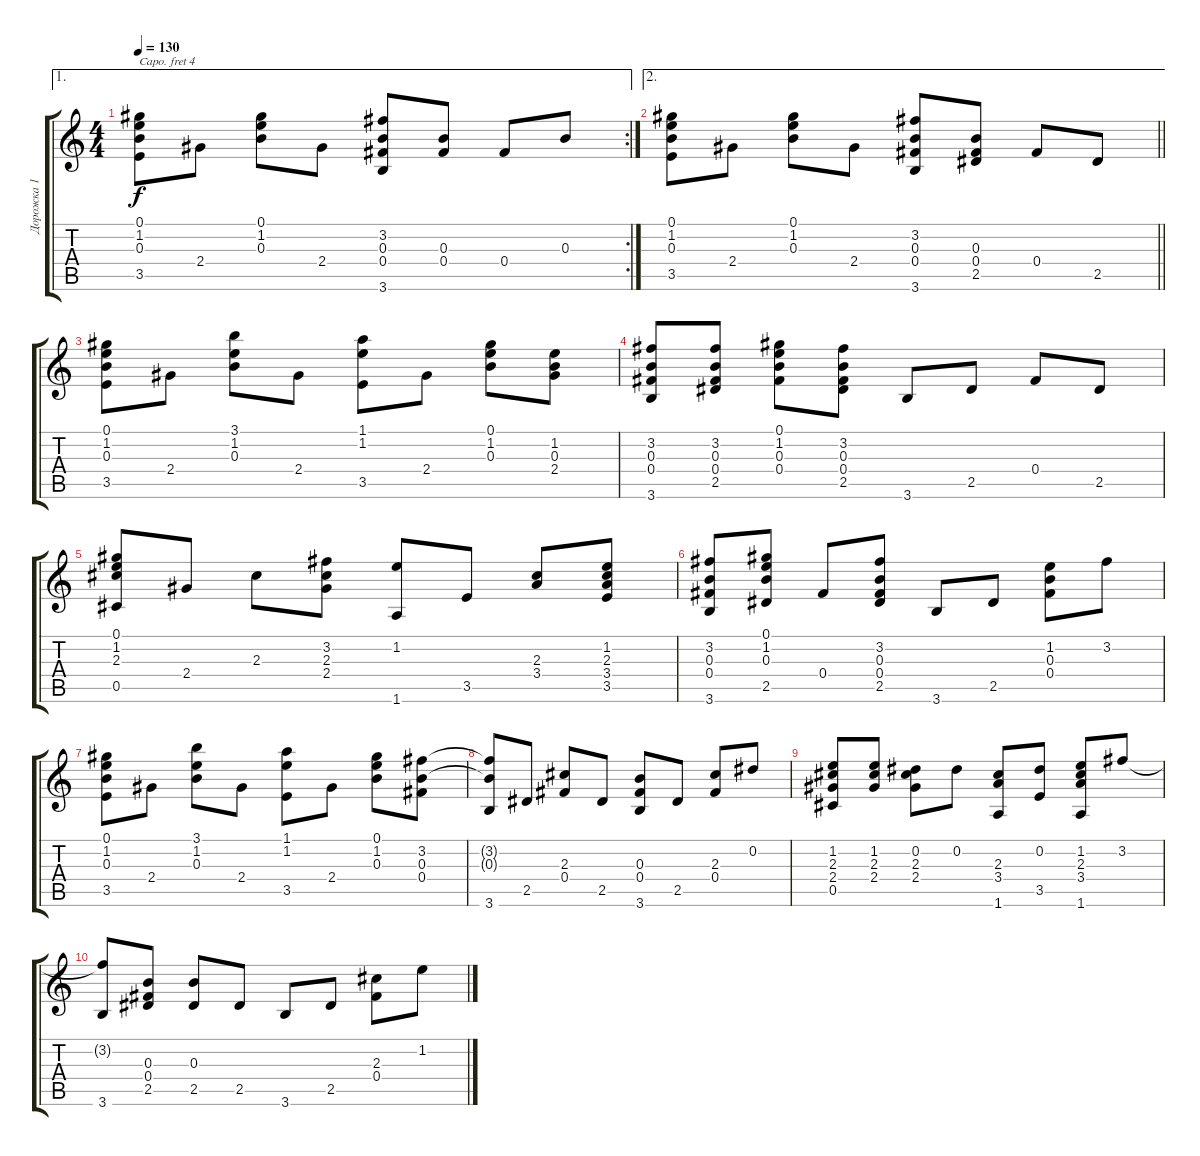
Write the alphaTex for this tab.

\track ("Дорожка 1" "Дорожка 1") {instrument acousticguitarsteel}
\staff {score tabs}
\capo 4
\tuning (E4 B3 G3 D3 A2 E2) {hide}
\ae 1
\rc 2
\ts (4 4)
\tempo 130
\clef g2
\ks c
(0.1 1.2 0.3 3.5).8{dy f} 2.4.8 (0.1 1.2 0.3).8 2.4.8 (3.2 0.3 0.4 3.6).8 (0.3 0.4).8 0.4.8 0.3.8 |
\ae 2
\barLineRight lightlight
(0.1 1.2 0.3 3.5).8 2.4.8 (0.1 1.2 0.3).8 2.4.8 (3.2 0.3 0.4 3.6).8 (0.3 0.4 2.5).8 0.4.8 2.5.8 |
(0.1 1.2 0.3 3.5).8 2.4.8 (3.1 1.2 0.3).8 2.4.8 (1.1 1.2 3.5).8 2.4.8 (0.1 1.2 0.3).8 (1.2 0.3 2.4).8 |
(3.2 0.3 0.4 3.6).8 (3.2 0.3 0.4 2.5).8 (0.1 1.2 0.3 0.4).8 (3.2 0.3 0.4 2.5).8 3.6.8 2.5.8 0.4.8 2.5.8 |
(0.1 1.2 2.3 0.5).8{volume 0} 2.4.8 2.3.8 (3.2 2.3 2.4).8 (1.2 1.6).8 3.5.8 (2.3 3.4).8 (1.2 2.3 3.4 3.5).8 |
(3.2 0.3 0.4 3.6).8 (0.1 1.2 0.3 2.5).8 0.4.8 (3.2 0.3 0.4 2.5).8 3.6.8 2.5.8 (1.2 0.3 0.4).8 3.2.8 |
(0.1 1.2 0.3 3.5).8 2.4.8 (3.1 1.2 0.3).8 2.4.8 (1.1 1.2 3.5).8 2.4.8 (0.1 1.2 0.3).8 (3.2 0.3 0.4).8 |
(3.2{t} 0.3{t} 3.6).8 2.5.8 (2.3 0.4).8 2.5.8 (0.3 0.4 3.6).8 2.5.8 (2.3 0.4).8 0.2.8 |
(1.2 2.3 2.4 0.5).8 (1.2 2.3 2.4).8 (0.2 2.3 2.4).8 0.2.8 (2.3 3.4 1.6).8 (0.2 3.5).8 (1.2 2.3 3.4 1.6).8 3.2.8 |
(3.2{t} 3.6).8 (0.3 0.4 2.5).8 (0.3 2.5).8 2.5.8 3.6.8 2.5.8 (2.3 0.4).8 1.2.8
